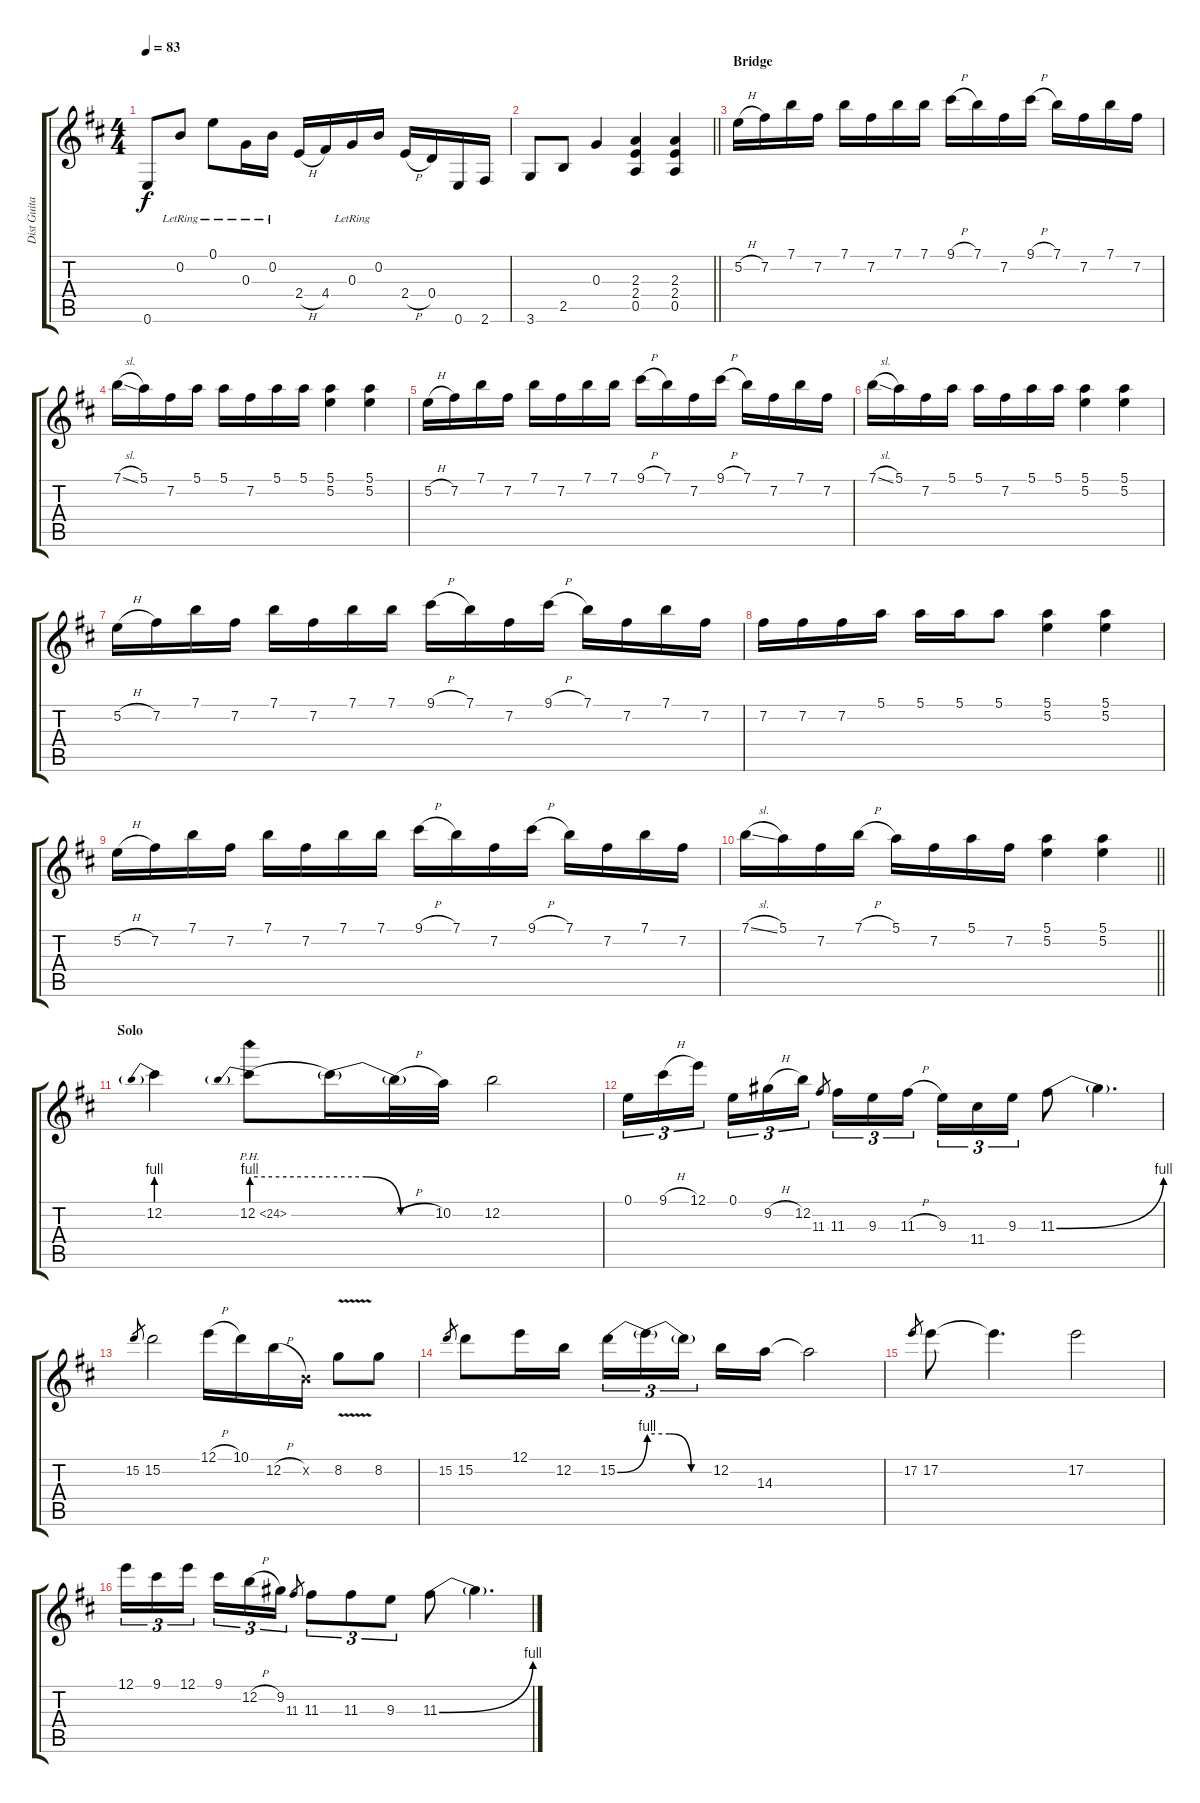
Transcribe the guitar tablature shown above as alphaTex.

\track ("Dist Guitar #2" "Dist Guita") {instrument overdrivenguitar}
\staff {score tabs}
\tuning (E4 B3 G3 D3 A2 E2) {hide}
\ts (4 4)
\tempo 83
\clef g2
\ks d
0.6.8{dy f} 0.2{lr}.8 0.1{lr}.8 0.3{lr}.16 0.2{lr}.16 2.4{h}.16 4.4.16 0.3{lr}.16 0.2.16 2.4{h}.16 0.4.16 0.6.16 2.6.16 |
\barLineRight lightlight
3.6.8 2.5.8 0.3.4 (2.3 2.4 0.5).4 (2.3 2.4 0.5).4 |
\section ("" "Bridge")
5.2{h}.16 7.2.16 7.1.16 7.2.16 7.1.16 7.2.16 7.1.16 7.1.16 9.1{h}.16 7.1.16 7.2.16 9.1{h}.16 7.1.16 7.2.16 7.1.16 7.2.16 |
7.1{sl}.16 5.1.16 7.2.16 5.1.16 5.1.16 7.2.16 5.1.16 5.1.16 (5.1 5.2).4 (5.1 5.2).4 |
5.2{h}.16 7.2.16 7.1.16 7.2.16 7.1.16 7.2.16 7.1.16 7.1.16 9.1{h}.16 7.1.16 7.2.16 9.1{h}.16 7.1.16 7.2.16 7.1.16 7.2.16 |
7.1{sl}.16 5.1.16 7.2.16 5.1.16 5.1.16 7.2.16 5.1.16 5.1.16 (5.1 5.2).4 (5.1 5.2).4 |
5.2{h}.16 7.2.16 7.1.16 7.2.16 7.1.16 7.2.16 7.1.16 7.1.16 9.1{h}.16 7.1.16 7.2.16 9.1{h}.16 7.1.16 7.2.16 7.1.16 7.2.16 |
7.2.16 7.2.16 7.2.16 5.1.16 5.1.16 5.1.16 5.1.8 (5.1 5.2).4 (5.1 5.2).4 |
5.2{h}.16 7.2.16 7.1.16 7.2.16 7.1.16 7.2.16 7.1.16 7.1.16 9.1{h}.16 7.1.16 7.2.16 9.1{h}.16 7.1.16 7.2.16 7.1.16 7.2.16 |
\barLineRight lightlight
7.1{sl}.16 5.1.16 7.2.16 7.1{h}.16 5.1.16 7.2.16 5.1.16 7.2.16 (5.1 5.2).4 (5.1 5.2).4 |
\section ("" "Solo")
12.2{be (prebend 0 4 60 4)}.4 12.2{be (prebend 0 4 60 4) ph 12}.8 12.2{be (custom 0 4 20 4 40 0 60 0) t}.16 12.2{h t}.32 10.2.32 12.2.2 |
0.1.16{tu (3 2)} 9.1{h}.16{tu (3 2)} 12.1.16{tu (3 2) beam splitsecondary} 0.1.16{tu (3 2)} 9.2{h}.16{tu (3 2)} 12.2.16{tu (3 2)} 11.3.8{gr} 11.3.16{tu (3 2)} 9.3.16{tu (3 2)} 11.3{h}.16{tu (3 2) beam splitsecondary} 9.3.16{tu (3 2)} 11.4.16{tu (3 2)} 9.3.16{tu (3 2)} 11.3{be (bend 0 0 60 4)}.8 11.3{t}.4{d} |
15.2.8{gr} 15.2.2 12.1{h}.16 10.1.16 12.2{h}.16 0.2{x}.16 8.2{v}.8 8.2.8 |
15.2.8{gr} 15.2.8 12.1.16 12.2.16 15.2{be (bend 0 0 60 4)}.16{tu (3 2)} 15.2{be (custom 0 4 20 4 40 0 60 0) t}.16{tu (3 2)} 15.2{t}.16{tu (3 2) beam splitsecondary} 12.2.16 14.3.16 14.3{t}.2 |
17.2.8{gr} 17.2.8 17.2{t}.4{d} 17.2.2 |
12.1.16{tu (3 2)} 9.1.16{tu (3 2)} 12.1.16{tu (3 2) beam splitsecondary} 9.1.16{tu (3 2)} 12.2{h}.16{tu (3 2)} 9.2.16{tu (3 2)} 11.3.8{gr} 11.3.8{tu (3 2)} 11.3.8{tu (3 2)} 9.3.8{tu (3 2)} 11.3{be (bend 0 0 60 4)}.8 11.3{t}.4{d}
